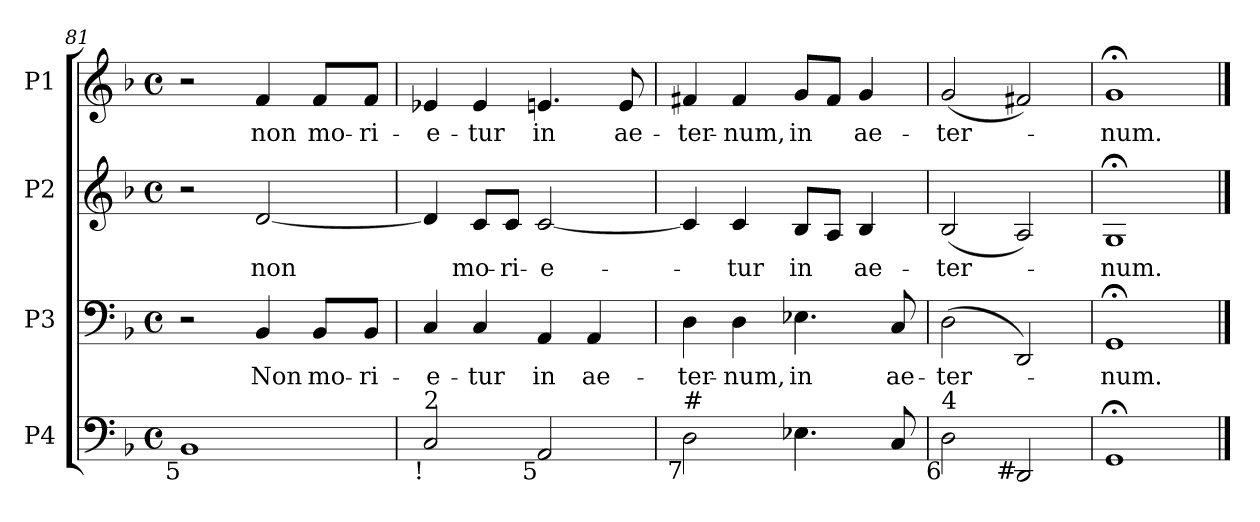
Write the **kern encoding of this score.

**kern	**kern	**text	**kern	**text	**kern	**text
*part4	*part3	*part3	*part2	*part2	*part1	*part1
*staff4	*staff3	*staff3	*staff2	*staff2	*staff1	*staff1
*I"P4	*I"P3	*	*I"P2	*	*I"P1	*
*clefF4	*clefF4	*	*clefG2	*	*clefG2	*
*k[b-]	*k[b-]	*	*k[b-]	*	*k[b-]	*
*d:	*d:	*	*d:	*	*d:	*
*M4/4	*M4/4	*	*M4/4	*	*M4/4	*
*met(c)	*met(c)	*	*met(c)	*	*met(c)	*
=81	=81	=81	=81	=81	=81	=81
!LO:TX:b:rj:t=5	!	!	!	!	!	!
1BB-i	2r	.	2r	.	2r	.
!	!	!LO:LY:b:color=#000000	!	!	!	!
!	!	!	!	!LO:LY:b:color=#000000	!	!
!	!	!	!	!	!	!LO:LY:b:color=#000000
.	4BB-i/	Non	[2di/	non	4fi/	non
!	!	!LO:LY:b:color=#000000	!	!	!	!
!	!	!	!	!	!	!LO:LY:b:color=#000000
.	8BB-i/L	mo-	.	.	8fi/L	mo-
!	!	!LO:LY:b:color=#000000	!	!	!	!
!	!	!	!	!	!	!LO:LY:b:color=#000000
.	8BB-i/J	-ri-	.	.	8fi/J	-ri-
=82	=82	=82	=82	=82	=82	=82
!	!	!LO:LY:b:color=#000000	!	!	!	!
!LO:TX:b:rj:t=!	!	!	!	!	!	!
!LO:TX:t=2	!	!	!	!	!	!
!	!	!	!	!	!	!LO:LY:b:color=#000000
2Ci/	4Ci/	-e-	4di/]	.	4e-Xi/	-e-
!	!	!LO:LY:b:color=#000000	!	!	!	!
!	!	!	!	!LO:LY:b:color=#000000	!	!
!	!	!	!	!	!	!LO:LY:b:color=#000000
.	4Ci/	-tur	8ci/L	mo-	4e-i/	-tur
!	!	!	!	!LO:LY:b:color=#000000	!	!
.	.	.	8ci/J	-ri-	.	.
!	!	!LO:LY:b:color=#000000	!	!	!	!
!	!	!	!	!LO:LY:b:color=#000000	!	!
!LO:TX:b:rj:t=5	!	!	!	!	!	!
!	!	!	!	!	!	!LO:LY:b:color=#000000
2AAi/	4AAi/	in	[2ci/	-e-	4.eni/	in
!	!	!LO:LY:b:color=#000000	!	!	!	!
.	4AAi/	ae-	.	.	.	.
!	!	!	!	!	!	!LO:LY:b:color=#000000
.	.	.	.	.	8ei/	ae-
=83	=83	=83	=83	=83	=83	=83
!	!	!LO:LY:b:color=#000000	!	!	!	!
!LO:TX:b:rj:t=7	!	!	!	!	!	!
!LO:TX:t=#	!	!	!	!	!	!
!	!	!	!	!	!	!LO:LY:b:color=#000000
2Di\	4Di\	-ter-	4ci/]	.	4f#Xi/	-ter-
!	!	!LO:LY:b:color=#000000	!	!	!	!
!	!	!	!	!LO:LY:b:color=#000000	!	!
!	!	!	!	!	!	!LO:LY:b:color=#000000
.	4Di\	-num,	4ci/	-tur	4f#i/	-num,
!	!	!LO:LY:b:color=#000000	!	!	!	!
!	!	!	!	!LO:LY:b:color=#000000	!	!
!	!	!	!	!	!	!LO:LY:b:color=#000000
4.E-Xi\	4.E-Xi\	in	8B-i/L	in	8gi/L	in
.	.	.	8Ai/J	.	8f#i/J	.
!	!	!	!	!LO:LY:b:color=#000000	!	!
!	!	!	!	!	!	!LO:LY:b:color=#000000
.	.	.	4B-i/	ae-	4gi/	ae-
!	!	!LO:LY:b:color=#000000	!	!	!	!
8Ci/	8Ci/	ae-	.	.	.	.
=84	=84	=84	=84	=84	=84	=84
!	!	!LO:LY:b:color=#000000	!	!	!	!
!	!	!	!	!LO:LY:b:color=#000000	!	!
!LO:TX:b:rj:t=6	!	!	!	!	!	!
!LO:TX:t=4	!	!	!	!	!	!
!	!	!	!	!	!	!LO:LY:b:color=#000000
2Di\	(2Di\	-ter-	(2B-i/	-ter-	(2gi/	-ter-
!LO:TX:b:rj:t=#	!	!	!	!	!	!
2DDi/	2DDi/)	.	2Ai/)	.	2f#Xi/)	.
=85	=85	=85	=85	=85	=85	=85
!	!	!LO:LY:b:color=#000000	!	!	!	!
!	!	!	!	!LO:LY:b:color=#000000	!	!
!	!	!	!	!	!	!LO:LY:b:color=#000000
1GG;i	1GG;i	-num.	1G;i	-num.	1g;i	-num.
==	==	==	==	==	==	==
*-	*-	*-	*-	*-	*-	*-
